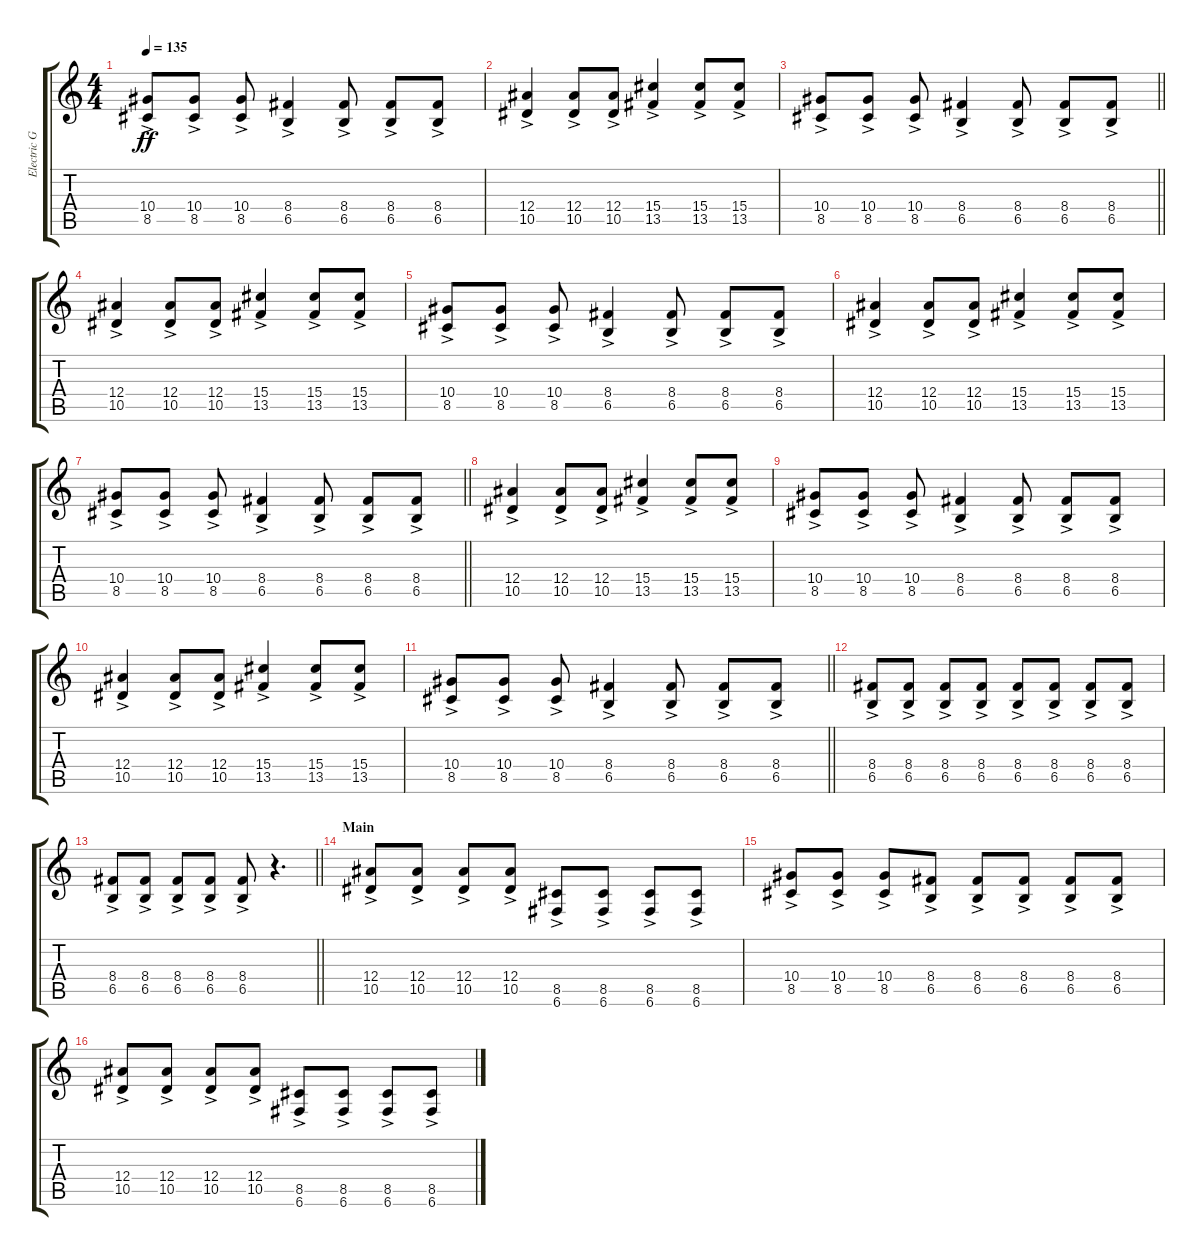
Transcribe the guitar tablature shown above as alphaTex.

\track ("Electric Guitar" "Electric G") {instrument distortionguitar}
\staff {score tabs}
\tuning (C4 G3 Eb3 Bb2 F2 C2) {hide}
\ts (4 4)
\tempo 135
\clef g2
\ks c
(10.4{ac} 8.5{ac}).8{dy ff} (10.4{ac} 8.5{ac}).8 (10.4{ac} 8.5{ac}).8 (8.4{ac} 6.5{ac}).4 (8.4{ac} 6.5{ac}).8 (8.4{ac} 6.5{ac}).8 (8.4{ac} 6.5{ac}).8 |
(12.4{ac} 10.5{ac}).4 (12.4{ac} 10.5{ac}).8 (12.4{ac} 10.5{ac}).8 (15.4{ac} 13.5{ac}).4 (15.4{ac} 13.5{ac}).8 (15.4{ac} 13.5{ac}).8 |
\barLineRight lightlight
(10.4{ac} 8.5{ac}).8 (10.4{ac} 8.5{ac}).8 (10.4{ac} 8.5{ac}).8 (8.4{ac} 6.5{ac}).4 (8.4{ac} 6.5{ac}).8 (8.4{ac} 6.5{ac}).8 (8.4{ac} 6.5{ac}).8 |
\section ("" "")
(12.4{ac} 10.5{ac}).4 (12.4{ac} 10.5{ac}).8 (12.4{ac} 10.5{ac}).8 (15.4{ac} 13.5{ac}).4 (15.4{ac} 13.5{ac}).8 (15.4{ac} 13.5{ac}).8 |
(10.4{ac} 8.5{ac}).8 (10.4{ac} 8.5{ac}).8 (10.4{ac} 8.5{ac}).8 (8.4{ac} 6.5{ac}).4 (8.4{ac} 6.5{ac}).8 (8.4{ac} 6.5{ac}).8 (8.4{ac} 6.5{ac}).8 |
(12.4{ac} 10.5{ac}).4 (12.4{ac} 10.5{ac}).8 (12.4{ac} 10.5{ac}).8 (15.4{ac} 13.5{ac}).4 (15.4{ac} 13.5{ac}).8 (15.4{ac} 13.5{ac}).8 |
\barLineRight lightlight
(10.4{ac} 8.5{ac}).8 (10.4{ac} 8.5{ac}).8 (10.4{ac} 8.5{ac}).8 (8.4{ac} 6.5{ac}).4 (8.4{ac} 6.5{ac}).8 (8.4{ac} 6.5{ac}).8 (8.4{ac} 6.5{ac}).8 |
\section ("" "")
(12.4{ac} 10.5{ac}).4 (12.4{ac} 10.5{ac}).8 (12.4{ac} 10.5{ac}).8 (15.4{ac} 13.5{ac}).4 (15.4{ac} 13.5{ac}).8 (15.4{ac} 13.5{ac}).8 |
(10.4{ac} 8.5{ac}).8 (10.4{ac} 8.5{ac}).8 (10.4{ac} 8.5{ac}).8 (8.4{ac} 6.5{ac}).4 (8.4{ac} 6.5{ac}).8 (8.4{ac} 6.5{ac}).8 (8.4{ac} 6.5{ac}).8 |
(12.4{ac} 10.5{ac}).4 (12.4{ac} 10.5{ac}).8 (12.4{ac} 10.5{ac}).8 (15.4{ac} 13.5{ac}).4 (15.4{ac} 13.5{ac}).8 (15.4{ac} 13.5{ac}).8 |
\barLineRight lightlight
(10.4{ac} 8.5{ac}).8 (10.4{ac} 8.5{ac}).8 (10.4{ac} 8.5{ac}).8 (8.4{ac} 6.5{ac}).4 (8.4{ac} 6.5{ac}).8 (8.4{ac} 6.5{ac}).8 (8.4{ac} 6.5{ac}).8 |
\section ("" "")
(8.4{ac} 6.5{ac}).8 (8.4{ac} 6.5{ac}).8 (8.4{ac} 6.5{ac}).8 (8.4{ac} 6.5{ac}).8 (8.4{ac} 6.5{ac}).8 (8.4{ac} 6.5{ac}).8 (8.4{ac} 6.5{ac}).8 (8.4{ac} 6.5{ac}).8 |
\barLineRight lightlight
(8.4{ac} 6.5{ac}).8 (8.4{ac} 6.5{ac}).8 (8.4{ac} 6.5{ac}).8 (8.4{ac} 6.5{ac}).8 (8.4{ac} 6.5{ac}).8 r.4{d} |
\section ("" "Main")
(12.4{ac} 10.5{ac}).8 (12.4{ac} 10.5{ac}).8 (12.4{ac} 10.5{ac}).8 (12.4{ac} 10.5{ac}).8 (8.5{ac} 6.6{ac}).8 (8.5{ac} 6.6{ac}).8 (8.5{ac} 6.6{ac}).8 (8.5{ac} 6.6{ac}).8 |
(10.4{ac} 8.5{ac}).8 (10.4{ac} 8.5{ac}).8 (10.4{ac} 8.5{ac}).8 (8.4{ac} 6.5{ac}).8 (8.4{ac} 6.5{ac}).8 (8.4{ac} 6.5{ac}).8 (8.4{ac} 6.5{ac}).8 (8.4{ac} 6.5{ac}).8 |
(12.4{ac} 10.5{ac}).8 (12.4{ac} 10.5{ac}).8 (12.4{ac} 10.5{ac}).8 (12.4{ac} 10.5{ac}).8 (8.5{ac} 6.6{ac}).8 (8.5{ac} 6.6{ac}).8 (8.5{ac} 6.6{ac}).8 (8.5{ac} 6.6{ac}).8
